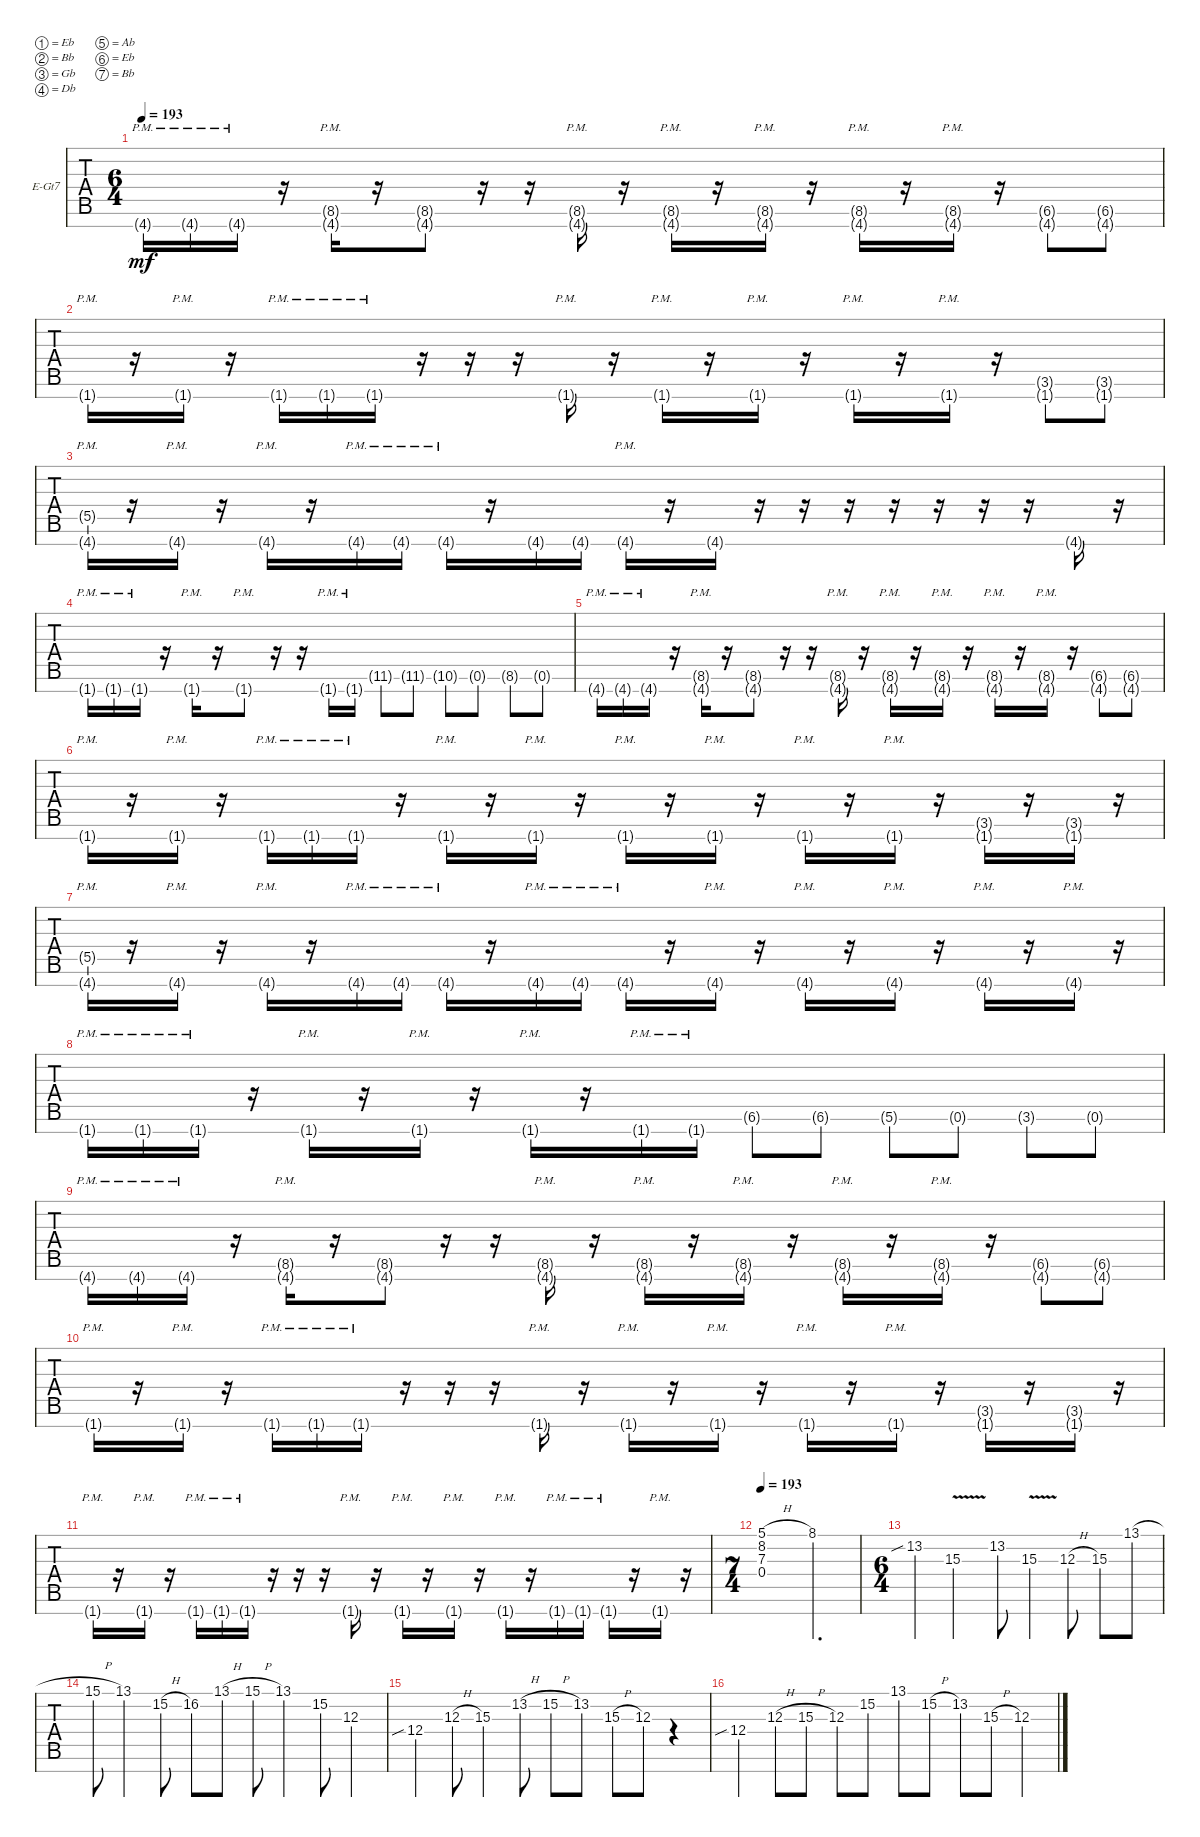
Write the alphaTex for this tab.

\defaultSystemsLayout 4
\bracketExtendMode groupsimilarinstruments
\firstSystemTrackNameOrientation horizontal
\otherSystemsTrackNameOrientation horizontal
\track ("Electric Guitar" "E-Gt7") {multiBarRest instrument overdrivenguitar}
\staff {tabs}
\tuning (Eb4 Bb3 Gb3 Db3 Ab2 Eb2 Bb1)
\ts (6 4)
\tempo 193
\clef g2
\ks c
4.7{g pm}.16{dy mf instrument overdrivenguitar} 4.7{g pm}.16 4.7{g pm}.16 r.16 (4.7{g pm} 8.6{g}).16 r.16 (4.7{g} 8.6{g}).8 r.16 r.16 (4.7{g pm} 8.6{g}).16 r.16 (4.7{g pm} 8.6{g}).16 r.16 (4.7{g pm} 8.6{g}).16 r.16 (4.7{g pm} 8.6{g}).16 r.16 (4.7{g pm} 8.6{g}).16 r.16 (4.7{g} 6.6{g}).8 (4.7{g} 6.6{g}).8 |
1.7{g pm}.16 r.16 1.7{g pm}.16 r.16 1.7{g pm}.16 1.7{g pm}.16 1.7{g pm}.16 r.16 r.16 r.16 1.7{g pm}.16 r.16 1.7{g pm}.16 r.16 1.7{g pm}.16 r.16 1.7{g pm}.16 r.16 1.7{g pm}.16 r.16 (1.7{g} 3.6{g}).8 (1.7{g} 3.6{g}).8 |
(4.7{g pm} 5.5{g}).16 r.16 4.7{g pm}.16 r.16 4.7{g pm}.16 r.16 4.7{g pm}.16 4.7{g pm}.16 4.7{g pm}.16 r.16 4.7{g}.16 4.7{g}.16 4.7{g pm}.16 r.16 4.7{g}.16 r.16 r.16 r.16 r.16 r.16 r.16 r.16 4.7{g}.16 r.16 |
1.7{g pm}.16 1.7{g pm}.16 1.7{g pm}.16 r.16 1.7{g pm}.16 r.16 1.7{g pm}.8 r.16 r.16 1.7{g pm}.16 1.7{g pm}.16 11.6{g}.8 11.6{g}.8 10.6{g}.8 0.6{g}.8 8.6{g}.8 0.6{g}.8 |
4.7{g pm}.16 4.7{g pm}.16 4.7{g pm}.16 r.16 (4.7{g pm} 8.6{g}).16 r.16 (4.7{g} 8.6{g}).8 r.16 r.16 (4.7{g pm} 8.6{g}).16 r.16 (4.7{g pm} 8.6{g}).16 r.16 (4.7{g pm} 8.6{g}).16 r.16 (4.7{g pm} 8.6{g}).16 r.16 (4.7{g pm} 8.6{g}).16 r.16 (4.7{g} 6.6{g}).8 (4.7{g} 6.6{g}).8 |
1.7{g pm}.16 r.16 1.7{g pm}.16 r.16 1.7{g pm}.16 1.7{g pm}.16 1.7{g pm}.16 r.16 1.7{g pm}.16 r.16 1.7{g pm}.16 r.16 1.7{g pm}.16 r.16 1.7{g pm}.16 r.16 1.7{g pm}.16 r.16 1.7{g pm}.16 r.16 (1.7{g} 3.6{g}).16 r.16 (1.7{g} 3.6{g}).16 r.16 |
(4.7{g pm} 5.5{g}).16 r.16 4.7{g pm}.16 r.16 4.7{g pm}.16 r.16 4.7{g pm}.16 4.7{g pm}.16 4.7{g pm}.16 r.16 4.7{g pm}.16 4.7{g pm}.16 4.7{g pm}.16 r.16 4.7{g pm}.16 r.16 4.7{g pm}.16 r.16 4.7{g pm}.16 r.16 4.7{g pm}.16 r.16 4.7{g pm}.16 r.16 |
1.7{g pm}.16 1.7{g pm}.16 1.7{g pm}.16 r.16 1.7{g pm}.16 r.16 1.7{g pm}.16 r.16 1.7{g pm}.16 r.16 1.7{g pm}.16 1.7{g pm}.16 6.6{g}.8 6.6{g}.8 5.6{g}.8 0.6{g}.8 3.6{g}.8 0.6{g}.8 |
4.7{g pm}.16 4.7{g pm}.16 4.7{g pm}.16 r.16 (4.7{g pm} 8.6{g}).16 r.16 (4.7{g} 8.6{g}).8 r.16 r.16 (4.7{g pm} 8.6{g}).16 r.16 (4.7{g pm} 8.6{g}).16 r.16 (4.7{g pm} 8.6{g}).16 r.16 (4.7{g pm} 8.6{g}).16 r.16 (4.7{g pm} 8.6{g}).16 r.16 (4.7{g} 6.6{g}).8 (4.7{g} 6.6{g}).8 |
1.7{g pm}.16 r.16 1.7{g pm}.16 r.16 1.7{g pm}.16 1.7{g pm}.16 1.7{g pm}.16 r.16 r.16 r.16 1.7{g pm}.16 r.16 1.7{g pm}.16 r.16 1.7{g pm}.16 r.16 1.7{g pm}.16 r.16 1.7{g pm}.16 r.16 (1.7{g} 3.6{g}).16 r.16 (1.7{g} 3.6{g}).16 r.16 |
1.7{g pm}.16 r.16 1.7{g pm}.16 r.16 1.7{g pm}.16 1.7{g pm}.16 1.7{g pm}.16 r.16 r.16 r.16 1.7{g pm}.16 r.16 1.7{g pm}.16 r.16 1.7{g pm}.16 r.16 1.7{g pm}.16 r.16 1.7{g pm}.16 1.7{g pm}.16 1.7{g pm}.16 r.16 1.7{g pm}.16 r.16 |
\ts (7 4)
\tempo 193
(0.4 7.3 8.2 5.1{h}).1 8.1.2{d} |
\ts (6 4)
13.2{sib}.4 15.3{v}.2 13.2.8 15.3{v}.4 12.3{h}.8 15.3.8 13.1{h}.8 |
15.1{h}.8 13.1.4 15.2{h}.8 16.2.8 13.1{h}.8 15.1{h}.8 13.1.4 15.2.8 12.3.4 |
12.4{sib}.4 12.3{h}.8 15.3.4 13.2{h}.8 15.2{h}.8 13.2.8 15.3{h}.8 12.3.8 r.4 |
12.4{sib}.4 12.3{h}.8 15.3{h}.8 12.3.8 15.2.8 13.1.8 15.2{h}.8 13.2.8 15.3{h}.8 12.3.4
